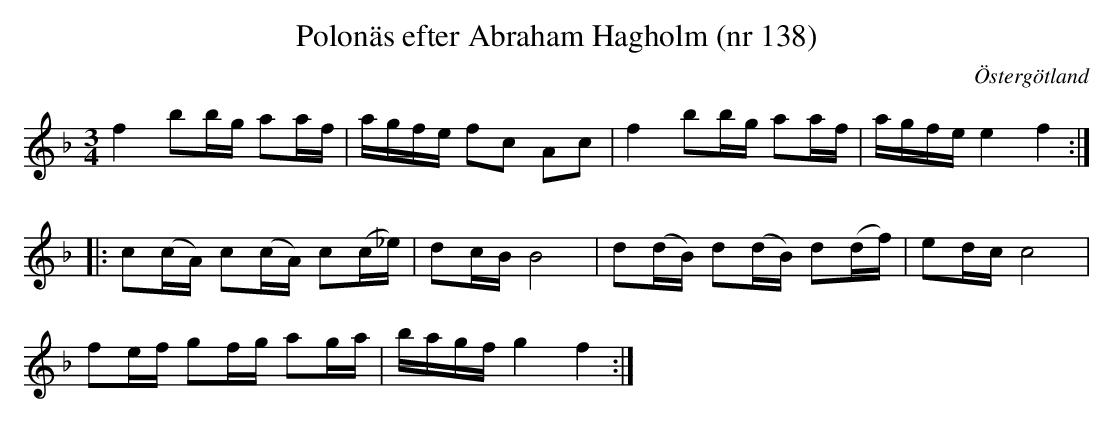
X:1
T: Polonäs efter Abraham Hagholm (nr 138)
O: Östergötland
M: 3/4
L: 1/16
K: F
f4 b2bg a2af | agfe f2c2 A2c2 | f4 b2bg a2af | agfe e4 f4 ::
c2(cA) c2(cA) c2(c_e) | d2cB B8 | d2(dB) d2(dB) d2(df) | e2dc c8 |
f2ef g2fg a2ga | bagf g4 f4 :|
